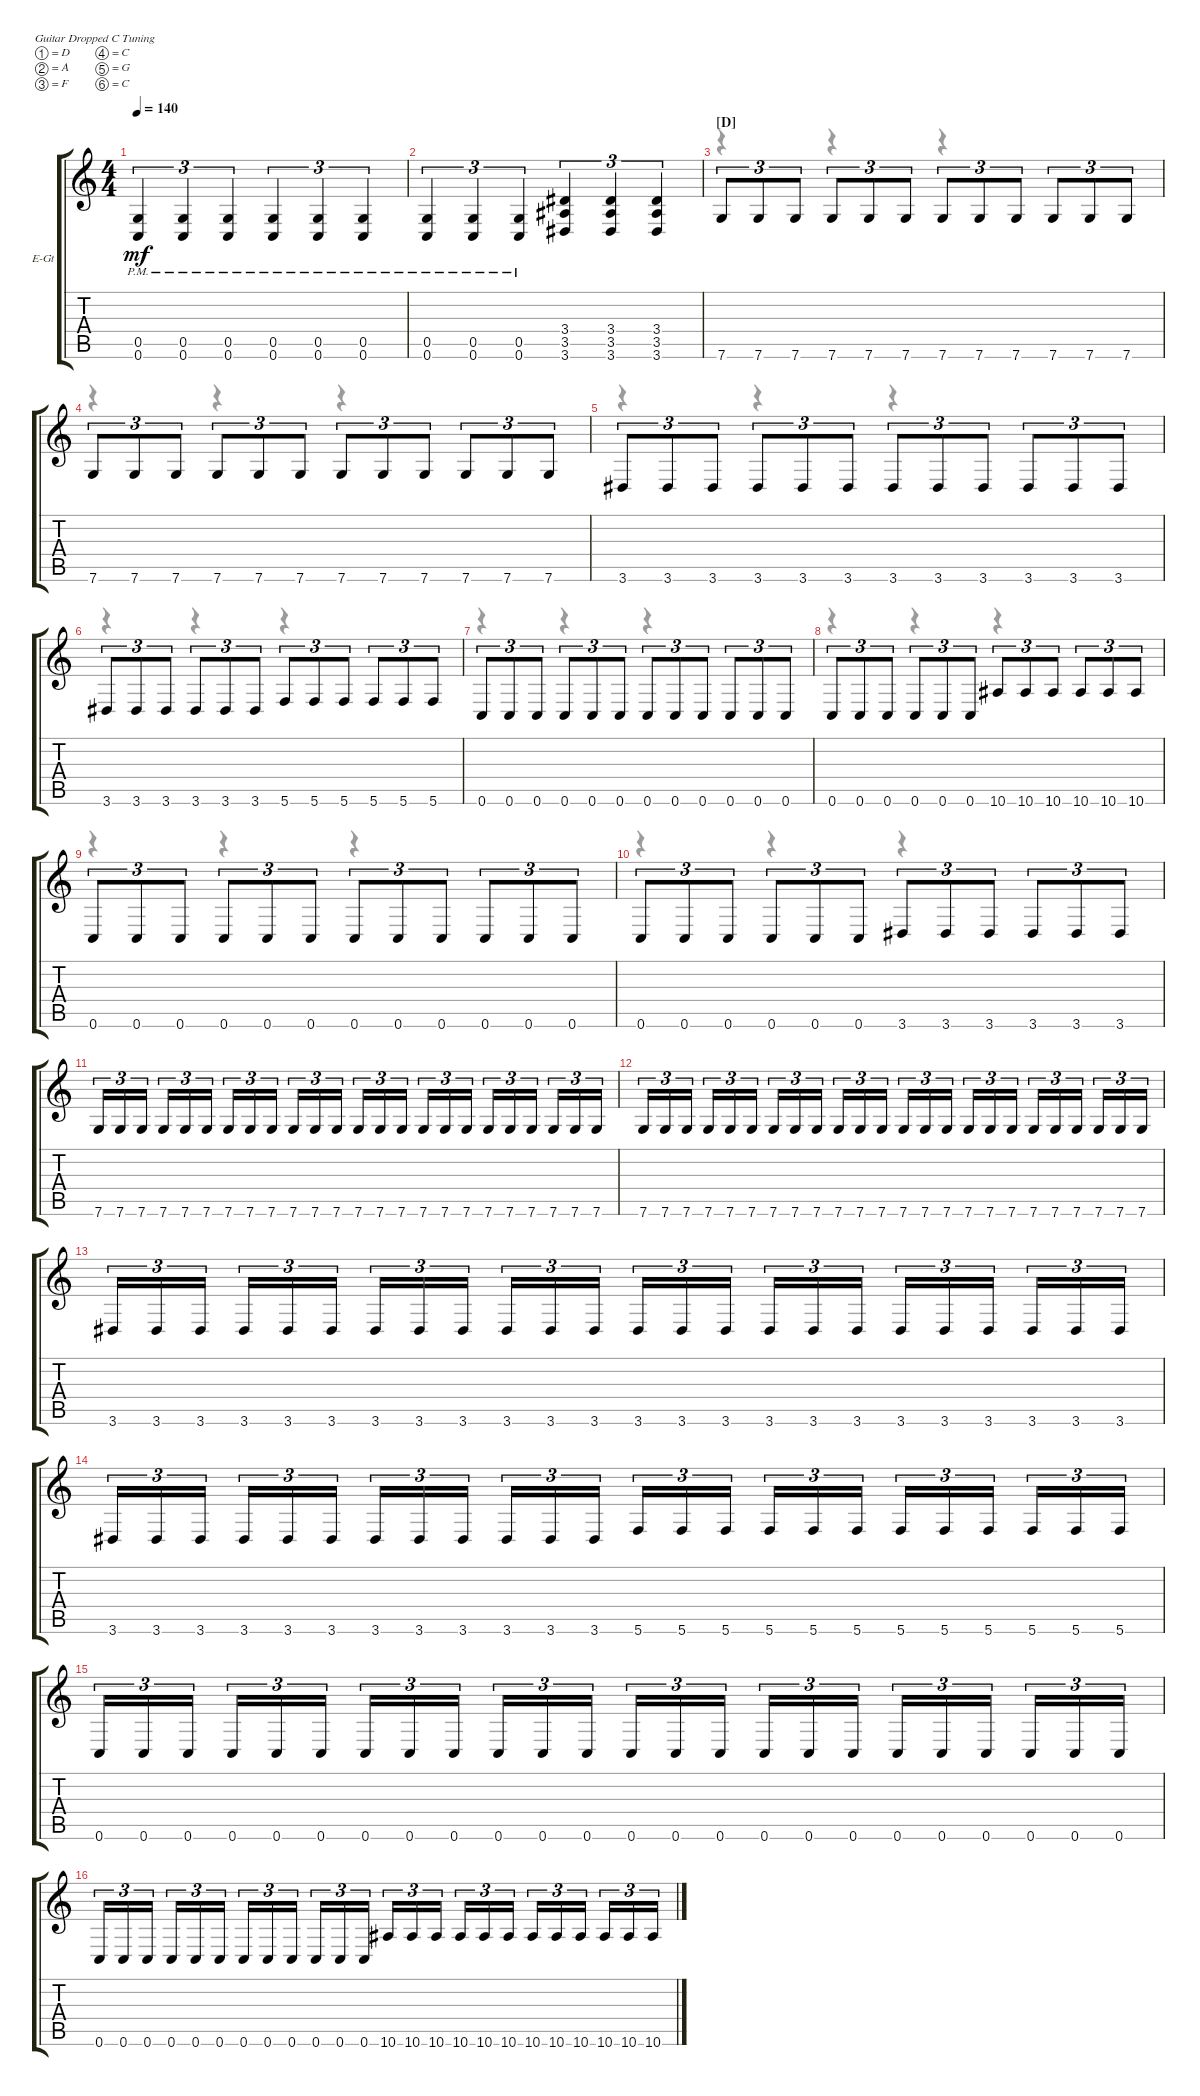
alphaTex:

\bracketExtendMode groupsimilarinstruments
\firstSystemTrackNameOrientation horizontal
\otherSystemsTrackNameOrientation horizontal
\track ("Guitar 1" "E-Gt") {instrument distortionguitar}
\staff {score tabs}
\tuning (D4 A3 F3 C3 G2 C2)
\voice
\ts (4 4)
\tempo 140
\clef g2
\ks c
(0.6{pm} 0.5{pm}).4{tu (3 2) dy mf} (0.5{pm} 0.6{pm}).4{tu (3 2)} (0.6{pm} 0.5{pm}).4{tu (3 2)} (0.6{pm} 0.5{pm}).4{tu (3 2)} (0.5{pm} 0.6{pm}).4{tu (3 2)} (0.6{pm} 0.5{pm}).4{tu (3 2)} |
(0.6{pm} 0.5{pm}).4{tu (3 2)} (0.5{pm} 0.6{pm}).4{tu (3 2)} (0.6{pm} 0.5{pm}).4{tu (3 2)} (3.6 3.5 3.4).4{tu (3 2)} (3.5 3.6 3.4).4{tu (3 2)} (3.6 3.5 3.4).4{tu (3 2)} |
\section ("D" "")
7.6.8{tu (3 2)} 7.6.8{tu (3 2)} 7.6.8{tu (3 2)} 7.6.8{tu (3 2)} 7.6.8{tu (3 2)} 7.6.8{tu (3 2)} 7.6.8{tu (3 2)} 7.6.8{tu (3 2)} 7.6.8{tu (3 2)} 7.6.8{tu (3 2)} 7.6.8{tu (3 2)} 7.6.8{tu (3 2)} |
7.6.8{tu (3 2)} 7.6.8{tu (3 2)} 7.6.8{tu (3 2)} 7.6.8{tu (3 2)} 7.6.8{tu (3 2)} 7.6.8{tu (3 2)} 7.6.8{tu (3 2)} 7.6.8{tu (3 2)} 7.6.8{tu (3 2)} 7.6.8{tu (3 2)} 7.6.8{tu (3 2)} 7.6.8{tu (3 2)} |
3.6.8{tu (3 2)} 3.6.8{tu (3 2)} 3.6.8{tu (3 2)} 3.6.8{tu (3 2)} 3.6.8{tu (3 2)} 3.6.8{tu (3 2)} 3.6.8{tu (3 2)} 3.6.8{tu (3 2)} 3.6.8{tu (3 2)} 3.6.8{tu (3 2)} 3.6.8{tu (3 2)} 3.6.8{tu (3 2)} |
3.6.8{tu (3 2)} 3.6.8{tu (3 2)} 3.6.8{tu (3 2)} 3.6.8{tu (3 2)} 3.6.8{tu (3 2)} 3.6.8{tu (3 2)} 5.6.8{tu (3 2)} 5.6.8{tu (3 2)} 5.6.8{tu (3 2)} 5.6.8{tu (3 2)} 5.6.8{tu (3 2)} 5.6.8{tu (3 2)} |
0.6.8{tu (3 2)} 0.6.8{tu (3 2)} 0.6.8{tu (3 2)} 0.6.8{tu (3 2)} 0.6.8{tu (3 2)} 0.6.8{tu (3 2)} 0.6.8{tu (3 2)} 0.6.8{tu (3 2)} 0.6.8{tu (3 2)} 0.6.8{tu (3 2)} 0.6.8{tu (3 2)} 0.6.8{tu (3 2)} |
0.6.8{tu (3 2)} 0.6.8{tu (3 2)} 0.6.8{tu (3 2)} 0.6.8{tu (3 2)} 0.6.8{tu (3 2)} 0.6.8{tu (3 2)} 10.6.8{tu (3 2)} 10.6.8{tu (3 2)} 10.6.8{tu (3 2)} 10.6.8{tu (3 2)} 10.6.8{tu (3 2)} 10.6.8{tu (3 2)} |
0.6.8{tu (3 2)} 0.6.8{tu (3 2)} 0.6.8{tu (3 2)} 0.6.8{tu (3 2)} 0.6.8{tu (3 2)} 0.6.8{tu (3 2)} 0.6.8{tu (3 2)} 0.6.8{tu (3 2)} 0.6.8{tu (3 2)} 0.6.8{tu (3 2)} 0.6.8{tu (3 2)} 0.6.8{tu (3 2)} |
0.6.8{tu (3 2)} 0.6.8{tu (3 2)} 0.6.8{tu (3 2)} 0.6.8{tu (3 2)} 0.6.8{tu (3 2)} 0.6.8{tu (3 2)} 3.6.8{tu (3 2)} 3.6.8{tu (3 2)} 3.6.8{tu (3 2)} 3.6.8{tu (3 2)} 3.6.8{tu (3 2)} 3.6.8{tu (3 2)} |
7.6.16{tu (3 2)} 7.6.16{tu (3 2)} 7.6.16{tu (3 2)} 7.6.16{tu (3 2)} 7.6.16{tu (3 2)} 7.6.16{tu (3 2)} 7.6.16{tu (3 2)} 7.6.16{tu (3 2)} 7.6.16{tu (3 2)} 7.6.16{tu (3 2)} 7.6.16{tu (3 2)} 7.6.16{tu (3 2)} 7.6.16{tu (3 2)} 7.6.16{tu (3 2)} 7.6.16{tu (3 2)} 7.6.16{tu (3 2)} 7.6.16{tu (3 2)} 7.6.16{tu (3 2)} 7.6.16{tu (3 2)} 7.6.16{tu (3 2)} 7.6.16{tu (3 2)} 7.6.16{tu (3 2)} 7.6.16{tu (3 2)} 7.6.16{tu (3 2)} |
7.6.16{tu (3 2)} 7.6.16{tu (3 2)} 7.6.16{tu (3 2)} 7.6.16{tu (3 2)} 7.6.16{tu (3 2)} 7.6.16{tu (3 2)} 7.6.16{tu (3 2)} 7.6.16{tu (3 2)} 7.6.16{tu (3 2)} 7.6.16{tu (3 2)} 7.6.16{tu (3 2)} 7.6.16{tu (3 2)} 7.6.16{tu (3 2)} 7.6.16{tu (3 2)} 7.6.16{tu (3 2)} 7.6.16{tu (3 2)} 7.6.16{tu (3 2)} 7.6.16{tu (3 2)} 7.6.16{tu (3 2)} 7.6.16{tu (3 2)} 7.6.16{tu (3 2)} 7.6.16{tu (3 2)} 7.6.16{tu (3 2)} 7.6.16{tu (3 2)} |
3.6.16{tu (3 2)} 3.6.16{tu (3 2)} 3.6.16{tu (3 2)} 3.6.16{tu (3 2)} 3.6.16{tu (3 2)} 3.6.16{tu (3 2)} 3.6.16{tu (3 2)} 3.6.16{tu (3 2)} 3.6.16{tu (3 2)} 3.6.16{tu (3 2)} 3.6.16{tu (3 2)} 3.6.16{tu (3 2)} 3.6.16{tu (3 2)} 3.6.16{tu (3 2)} 3.6.16{tu (3 2)} 3.6.16{tu (3 2)} 3.6.16{tu (3 2)} 3.6.16{tu (3 2)} 3.6.16{tu (3 2)} 3.6.16{tu (3 2)} 3.6.16{tu (3 2)} 3.6.16{tu (3 2)} 3.6.16{tu (3 2)} 3.6.16{tu (3 2)} |
3.6.16{tu (3 2)} 3.6.16{tu (3 2)} 3.6.16{tu (3 2)} 3.6.16{tu (3 2)} 3.6.16{tu (3 2)} 3.6.16{tu (3 2)} 3.6.16{tu (3 2)} 3.6.16{tu (3 2)} 3.6.16{tu (3 2)} 3.6.16{tu (3 2)} 3.6.16{tu (3 2)} 3.6.16{tu (3 2)} 5.6.16{tu (3 2)} 5.6.16{tu (3 2)} 5.6.16{tu (3 2)} 5.6.16{tu (3 2)} 5.6.16{tu (3 2)} 5.6.16{tu (3 2)} 5.6.16{tu (3 2)} 5.6.16{tu (3 2)} 5.6.16{tu (3 2)} 5.6.16{tu (3 2)} 5.6.16{tu (3 2)} 5.6.16{tu (3 2)} |
0.6.16{tu (3 2)} 0.6.16{tu (3 2)} 0.6.16{tu (3 2)} 0.6.16{tu (3 2)} 0.6.16{tu (3 2)} 0.6.16{tu (3 2)} 0.6.16{tu (3 2)} 0.6.16{tu (3 2)} 0.6.16{tu (3 2)} 0.6.16{tu (3 2)} 0.6.16{tu (3 2)} 0.6.16{tu (3 2)} 0.6.16{tu (3 2)} 0.6.16{tu (3 2)} 0.6.16{tu (3 2)} 0.6.16{tu (3 2)} 0.6.16{tu (3 2)} 0.6.16{tu (3 2)} 0.6.16{tu (3 2)} 0.6.16{tu (3 2)} 0.6.16{tu (3 2)} 0.6.16{tu (3 2)} 0.6.16{tu (3 2)} 0.6.16{tu (3 2)} |
0.6.16{tu (3 2)} 0.6.16{tu (3 2)} 0.6.16{tu (3 2)} 0.6.16{tu (3 2)} 0.6.16{tu (3 2)} 0.6.16{tu (3 2)} 0.6.16{tu (3 2)} 0.6.16{tu (3 2)} 0.6.16{tu (3 2)} 0.6.16{tu (3 2)} 0.6.16{tu (3 2)} 0.6.16{tu (3 2)} 10.6.16{tu (3 2)} 10.6.16{tu (3 2)} 10.6.16{tu (3 2)} 10.6.16{tu (3 2)} 10.6.16{tu (3 2)} 10.6.16{tu (3 2)} 10.6.16{tu (3 2)} 10.6.16{tu (3 2)} 10.6.16{tu (3 2)} 10.6.16{tu (3 2)} 10.6.16{tu (3 2)} 10.6.16{tu (3 2)}
\voice
\clef g2
\ottava regular
\simile none
\ks c
|
|
r.4{dy mf} r.4 r.4 |
r.4 r.4 r.4 |
r.4 r.4 r.4 |
r.4 r.4 r.4 |
r.4 r.4 r.4 |
r.4 r.4 r.4 |
r.4 r.4 r.4 |
r.4 r.4 r.4 |
|
|
|
|
|
